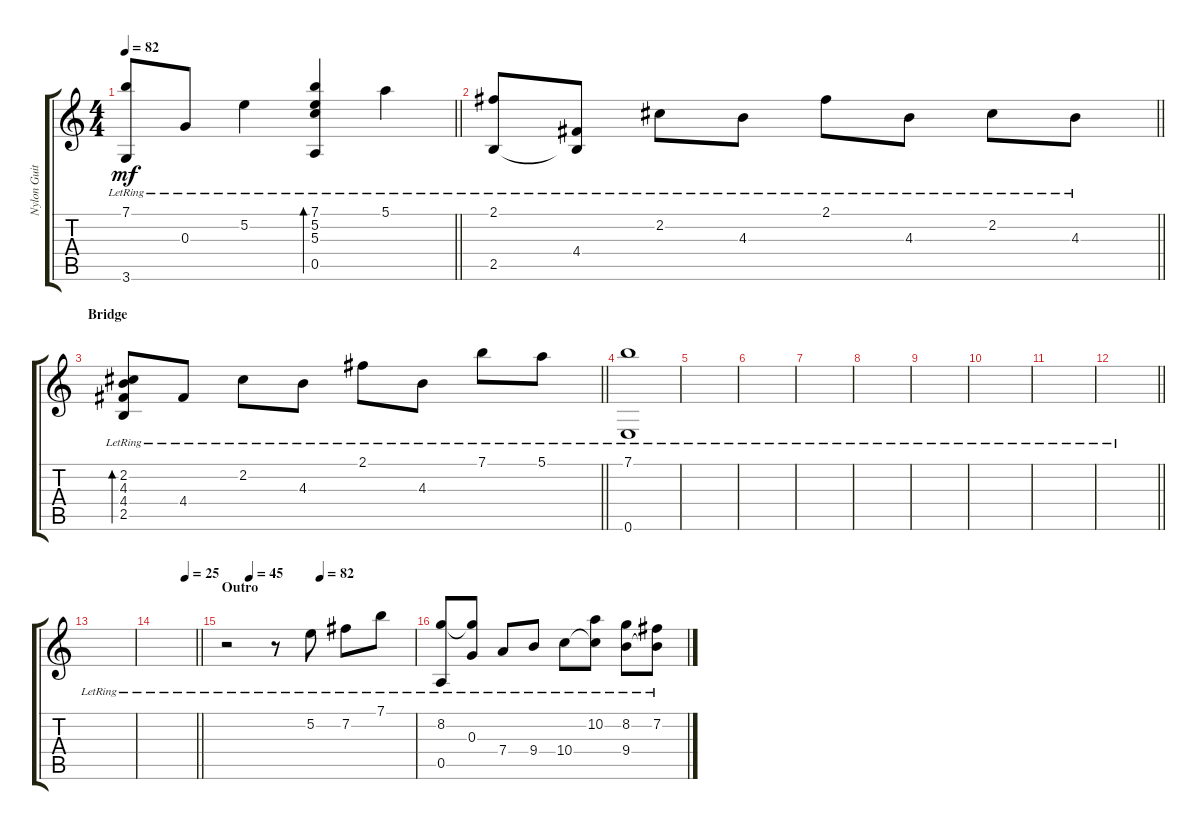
\track ("Nylon Guitar" "Nylon Guit") {instrument acousticguitarnylon}
\staff {score tabs}
\tuning (E4 B3 G3 D3 A2 E2) {hide}
\ts (4 4)
\tempo 82
\clef g2
\barLineRight lightlight
\ks c
(7.1{lr} 3.6{lr}).8{dy mf} 0.3{lr}.8 5.2{lr}.4 (7.1{lr} 5.2{lr} 5.3{lr} 0.5{lr}).4{bd 60} 5.1{lr}.4 |
\barLineRight lightlight
(2.1{lr} 2.5{lr}).8 (4.4{lr} 2.5{t}).8 2.2{lr}.8 4.3{lr}.8 2.1{lr}.8 4.3{lr}.8 2.2{lr}.8 4.3{lr}.8 |
\section ("" "Bridge")
\barLineRight lightlight
(2.2{lr} 4.3{lr} 4.4{lr} 2.5{lr}).8{bd 60} 4.4{lr}.8 2.2{lr}.8 4.3{lr}.8 2.1{lr}.8 4.3{lr}.8 7.1{lr}.8 5.1{lr}.8 |
(7.1 0.6{lr}).1 |
|
|
|
|
|
|
|
\barLineRight lightlight
|
|
\tempo (25 0.75)
\barLineRight lightlight
|
\section ("" "Outro")
\tempo (82 0.5)
\tempo (45 0.125)
r.2 r.8 5.2{lr}.8 7.2{lr}.8 7.1{lr}.8 |
(8.2{lr} 0.5{lr}).8 (8.2{t} 0.3{lr}).8 7.4{lr}.8 9.4{lr}.8 10.4{lr}.8 (10.2{lr} 10.4{t}).8 (8.2{lr} 9.4{lr}).8 (7.2{lr} 9.4{t}).8
